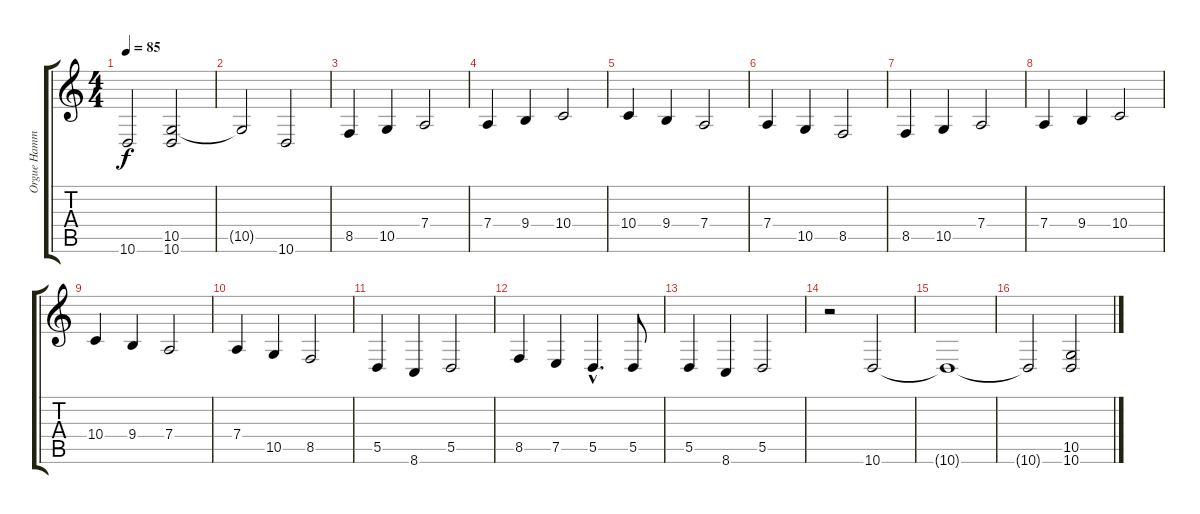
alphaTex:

\track ("Orgue Hammond Fa" "Orgue Hamm") {instrument rockorgan}
\staff {score tabs}
\tuning (E4 B3 G3 D3 A2 E2) {hide}
\ts (4 4)
\tempo 85
\clef g2
\ks c
10.6{t}.2{dy f} (10.5 10.6).2 |
10.5{t}.2 10.6.2 |
8.5.4 10.5.4 7.4.2 |
7.4.4 9.4.4 10.4.2 |
10.4.4 9.4.4 7.4.2 |
7.4.4 10.5.4 8.5.2 |
8.5.4 10.5.4 7.4.2 |
7.4.4 9.4.4 10.4.2 |
10.4.4 9.4.4 7.4.2 |
7.4.4 10.5.4 8.5.2 |
5.5.4 8.6.4 5.5.2 |
8.5.4 7.5.4 5.5{hac}.4{d} 5.5.8 |
5.5.4 8.6.4 5.5.2 |
r.2 10.6.2 |
10.6{t}.1 |
10.6{t}.2 (10.5 10.6).2
